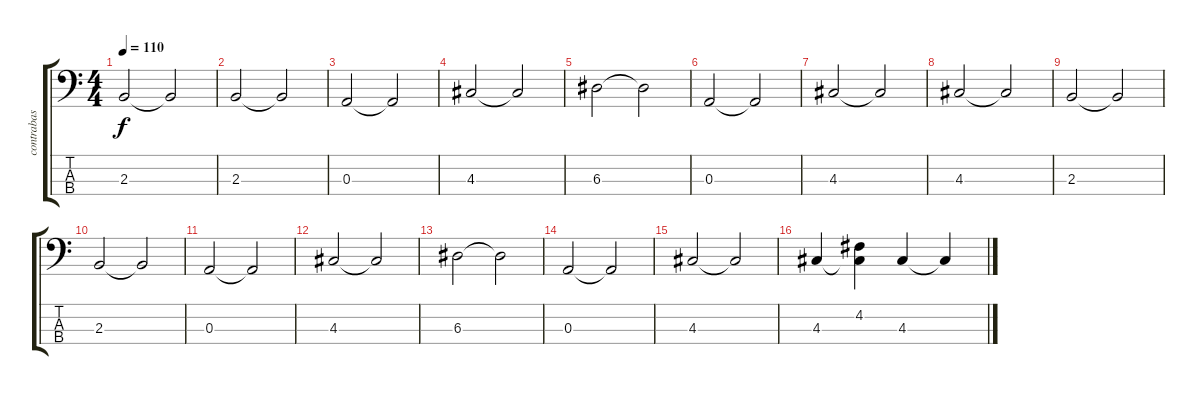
\track ("contrabas" "contrabas") {instrument contrabass}
\staff {score tabs}
\tuning (G2 D2 A1 E1) {hide}
\ts (4 4)
\tempo 110
\clef f4
\ks c
2.3.2{dy f} 2.3{t}.2 |
2.3.2 2.3{t}.2 |
0.3.2 0.3{t}.2 |
4.3.2 4.3{t}.2 |
6.3.2 6.3{t}.2 |
0.3.2 0.3{t}.2 |
4.3.2 4.3{t}.2 |
4.3.2 4.3{t}.2 |
2.3.2 2.3{t}.2 |
2.3.2 2.3{t}.2 |
0.3.2 0.3{t}.2 |
4.3.2 4.3{t}.2 |
6.3.2 6.3{t}.2 |
0.3.2 0.3{t}.2 |
4.3.2 4.3{t}.2 |
4.3.4 (4.2 4.3{t}).4 4.3.4 4.3{t}.4
